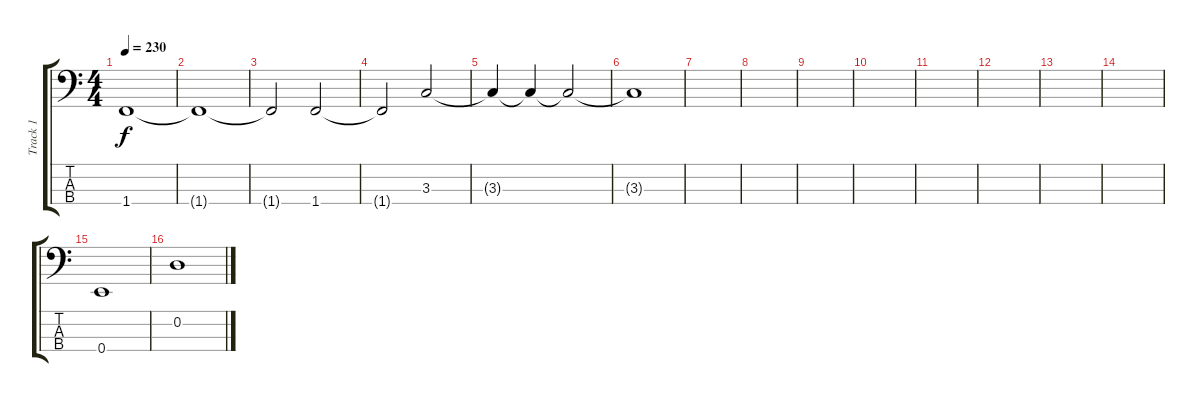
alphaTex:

\track ("Track 1" "Track 1") {instrument slapbass1}
\staff {score tabs}
\tuning (G2 D2 A1 E1) {hide}
\ts (4 4)
\tempo 230
\clef f4
\ks c
1.4{t}.1{dy f} |
1.4{t}.1 |
1.4{t}.2 1.4.2 |
1.4{t}.2 3.3.2 |
3.3{t}.4 3.3{t}.4 3.3{t}.2 |
3.3{t}.1 |
|
|
|
|
|
|
|
|
0.4.1 |
0.2.1
